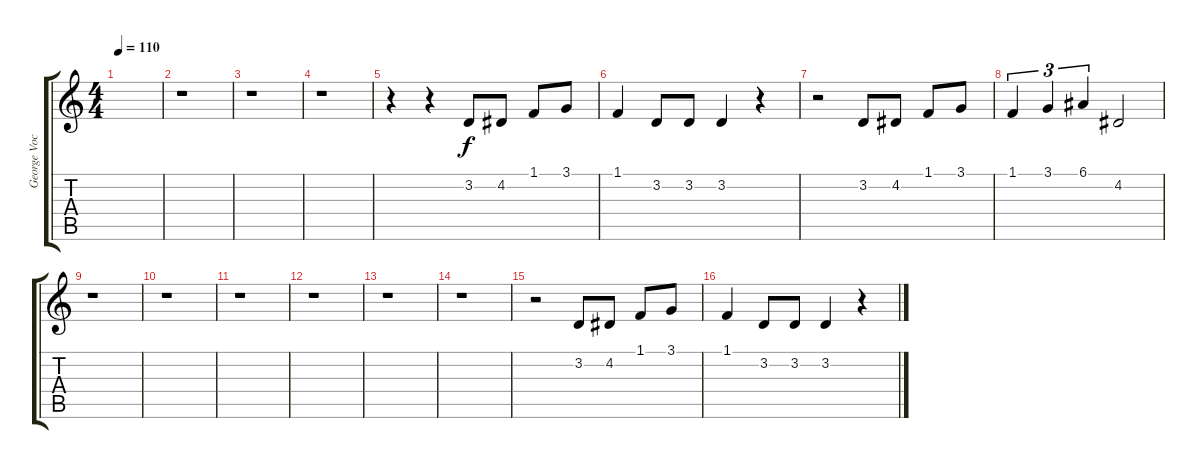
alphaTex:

\track ("George Vocal" "George Voc") {instrument altosax}
\staff {score tabs}
\tuning (E4 B3 G3 D3 A2 E2) {hide}
\ts (4 4)
\tempo 110
\clef g2
\ks c
|
r.1 |
r.1 |
r.1 |
r.4 r.4 3.2.8 4.2.8 1.1.8 3.1.8 |
1.1.4 3.2.8 3.2.8 3.2.4 r.4 |
r.2 3.2.8 4.2.8 1.1.8 3.1.8 |
1.1.4{tu (3 2)} 3.1.4{tu (3 2)} 6.1.4{tu (3 2)} 4.2.2 |
r.1 |
r.1 |
r.1 |
r.1 |
r.1 |
r.1 |
r.2 3.2.8 4.2.8 1.1.8 3.1.8 |
1.1.4 3.2.8 3.2.8 3.2.4 r.4
